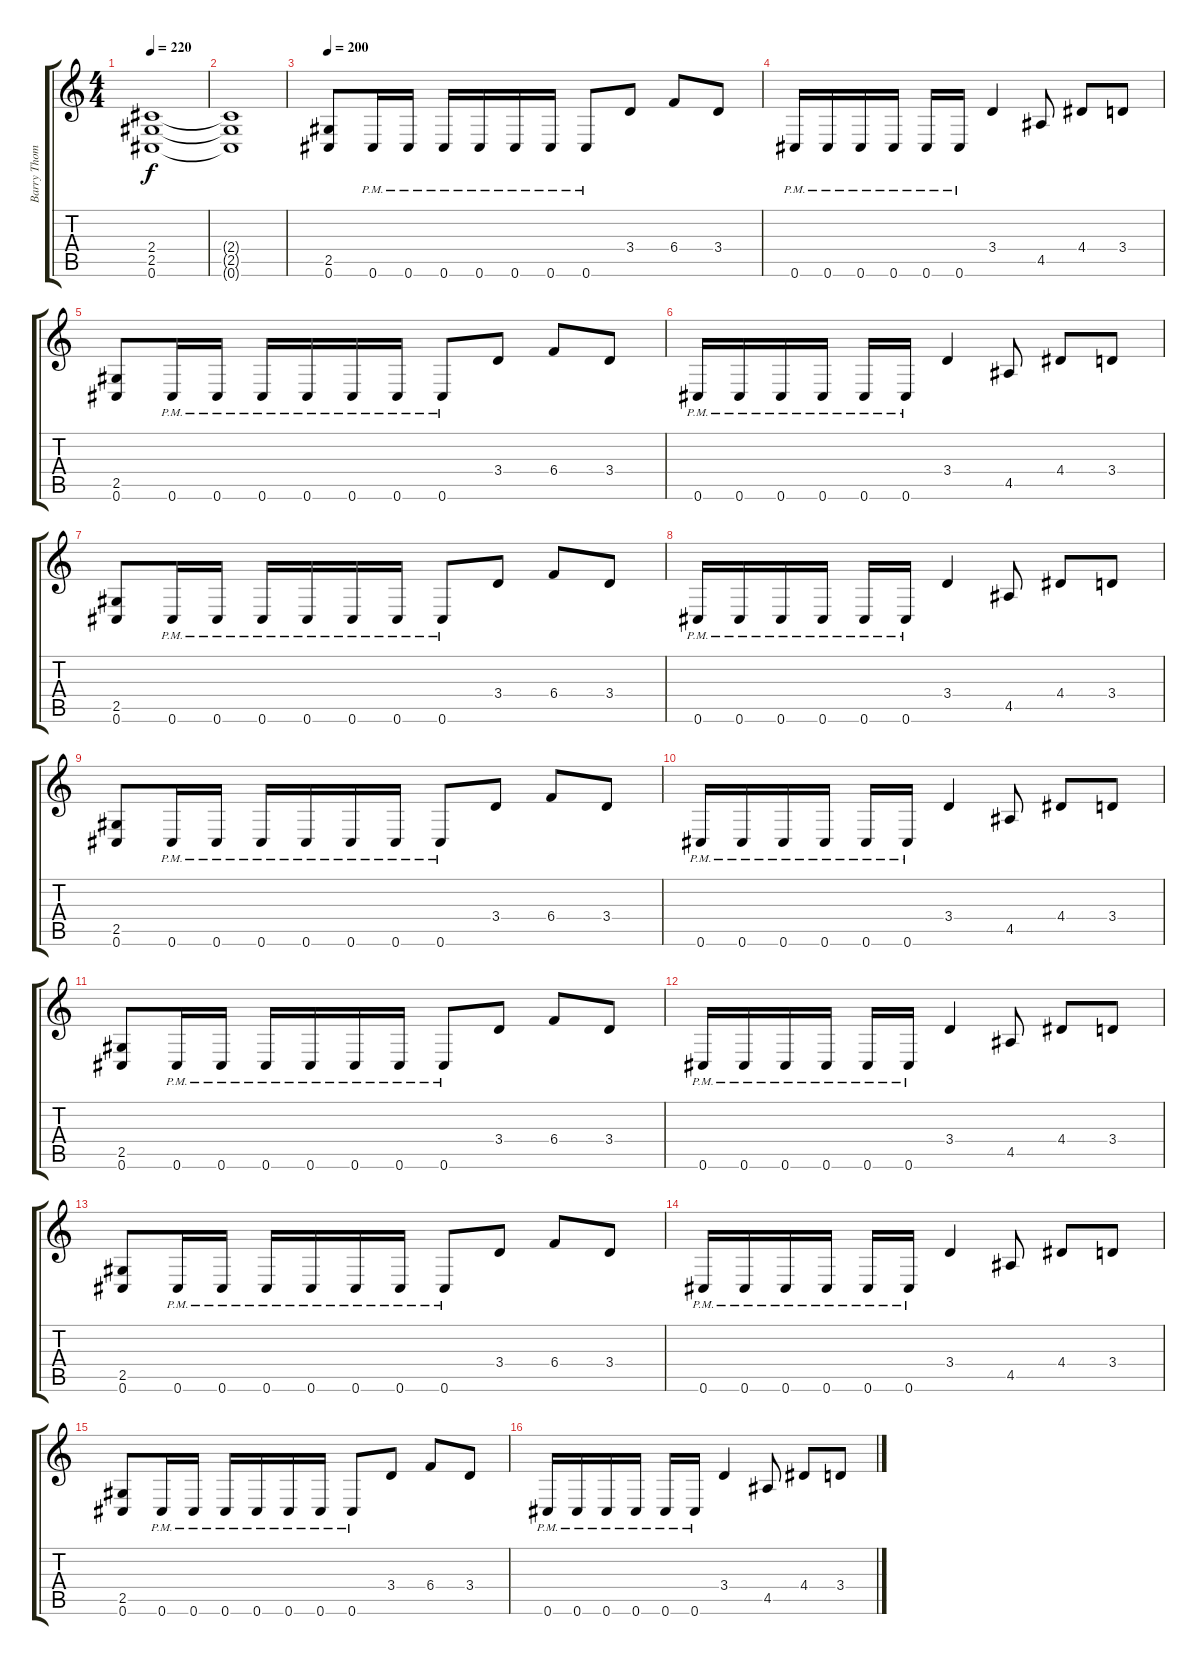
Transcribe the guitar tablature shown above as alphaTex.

\track ("Barry Thomson" "Barry Thom") {instrument distortionguitar}
\staff {score tabs}
\tuning (Db4 Ab3 E3 B2 Gb2 Db2) {hide}
\ts (4 4)
\tempo 220
\clef g2
\ks c
(2.4 2.5 0.6).1{dy f} |
(2.4{t} 2.5{t} 0.6{t}).1 |
\tempo 200
(2.5 0.6).8 0.6{pm}.16 0.6{pm}.16 0.6{pm}.16 0.6{pm}.16 0.6{pm}.16 0.6{pm}.16 0.6{pm}.8 3.4.8 6.4.8 3.4.8 |
0.6{pm}.16 0.6{pm}.16 0.6{pm}.16 0.6{pm}.16 0.6{pm}.16 0.6{pm}.16 3.4.4 4.5.8 4.4.8 3.4.8 |
(2.5 0.6).8 0.6{pm}.16 0.6{pm}.16 0.6{pm}.16 0.6{pm}.16 0.6{pm}.16 0.6{pm}.16 0.6{pm}.8 3.4.8 6.4.8 3.4.8 |
0.6{pm}.16 0.6{pm}.16 0.6{pm}.16 0.6{pm}.16 0.6{pm}.16 0.6{pm}.16 3.4.4 4.5.8 4.4.8 3.4.8 |
(2.5 0.6).8 0.6{pm}.16 0.6{pm}.16 0.6{pm}.16 0.6{pm}.16 0.6{pm}.16 0.6{pm}.16 0.6{pm}.8 3.4.8 6.4.8 3.4.8 |
0.6{pm}.16 0.6{pm}.16 0.6{pm}.16 0.6{pm}.16 0.6{pm}.16 0.6{pm}.16 3.4.4 4.5.8 4.4.8 3.4.8 |
(2.5 0.6).8 0.6{pm}.16 0.6{pm}.16 0.6{pm}.16 0.6{pm}.16 0.6{pm}.16 0.6{pm}.16 0.6{pm}.8 3.4.8 6.4.8 3.4.8 |
0.6{pm}.16 0.6{pm}.16 0.6{pm}.16 0.6{pm}.16 0.6{pm}.16 0.6{pm}.16 3.4.4 4.5.8 4.4.8 3.4.8 |
(2.5 0.6).8 0.6{pm}.16 0.6{pm}.16 0.6{pm}.16 0.6{pm}.16 0.6{pm}.16 0.6{pm}.16 0.6{pm}.8 3.4.8 6.4.8 3.4.8 |
0.6{pm}.16 0.6{pm}.16 0.6{pm}.16 0.6{pm}.16 0.6{pm}.16 0.6{pm}.16 3.4.4 4.5.8 4.4.8 3.4.8 |
(2.5 0.6).8 0.6{pm}.16 0.6{pm}.16 0.6{pm}.16 0.6{pm}.16 0.6{pm}.16 0.6{pm}.16 0.6{pm}.8 3.4.8 6.4.8 3.4.8 |
0.6{pm}.16 0.6{pm}.16 0.6{pm}.16 0.6{pm}.16 0.6{pm}.16 0.6{pm}.16 3.4.4 4.5.8 4.4.8 3.4.8 |
(2.5 0.6).8 0.6{pm}.16 0.6{pm}.16 0.6{pm}.16 0.6{pm}.16 0.6{pm}.16 0.6{pm}.16 0.6{pm}.8 3.4.8 6.4.8 3.4.8 |
0.6{pm}.16 0.6{pm}.16 0.6{pm}.16 0.6{pm}.16 0.6{pm}.16 0.6{pm}.16 3.4.4 4.5.8 4.4.8 3.4.8
